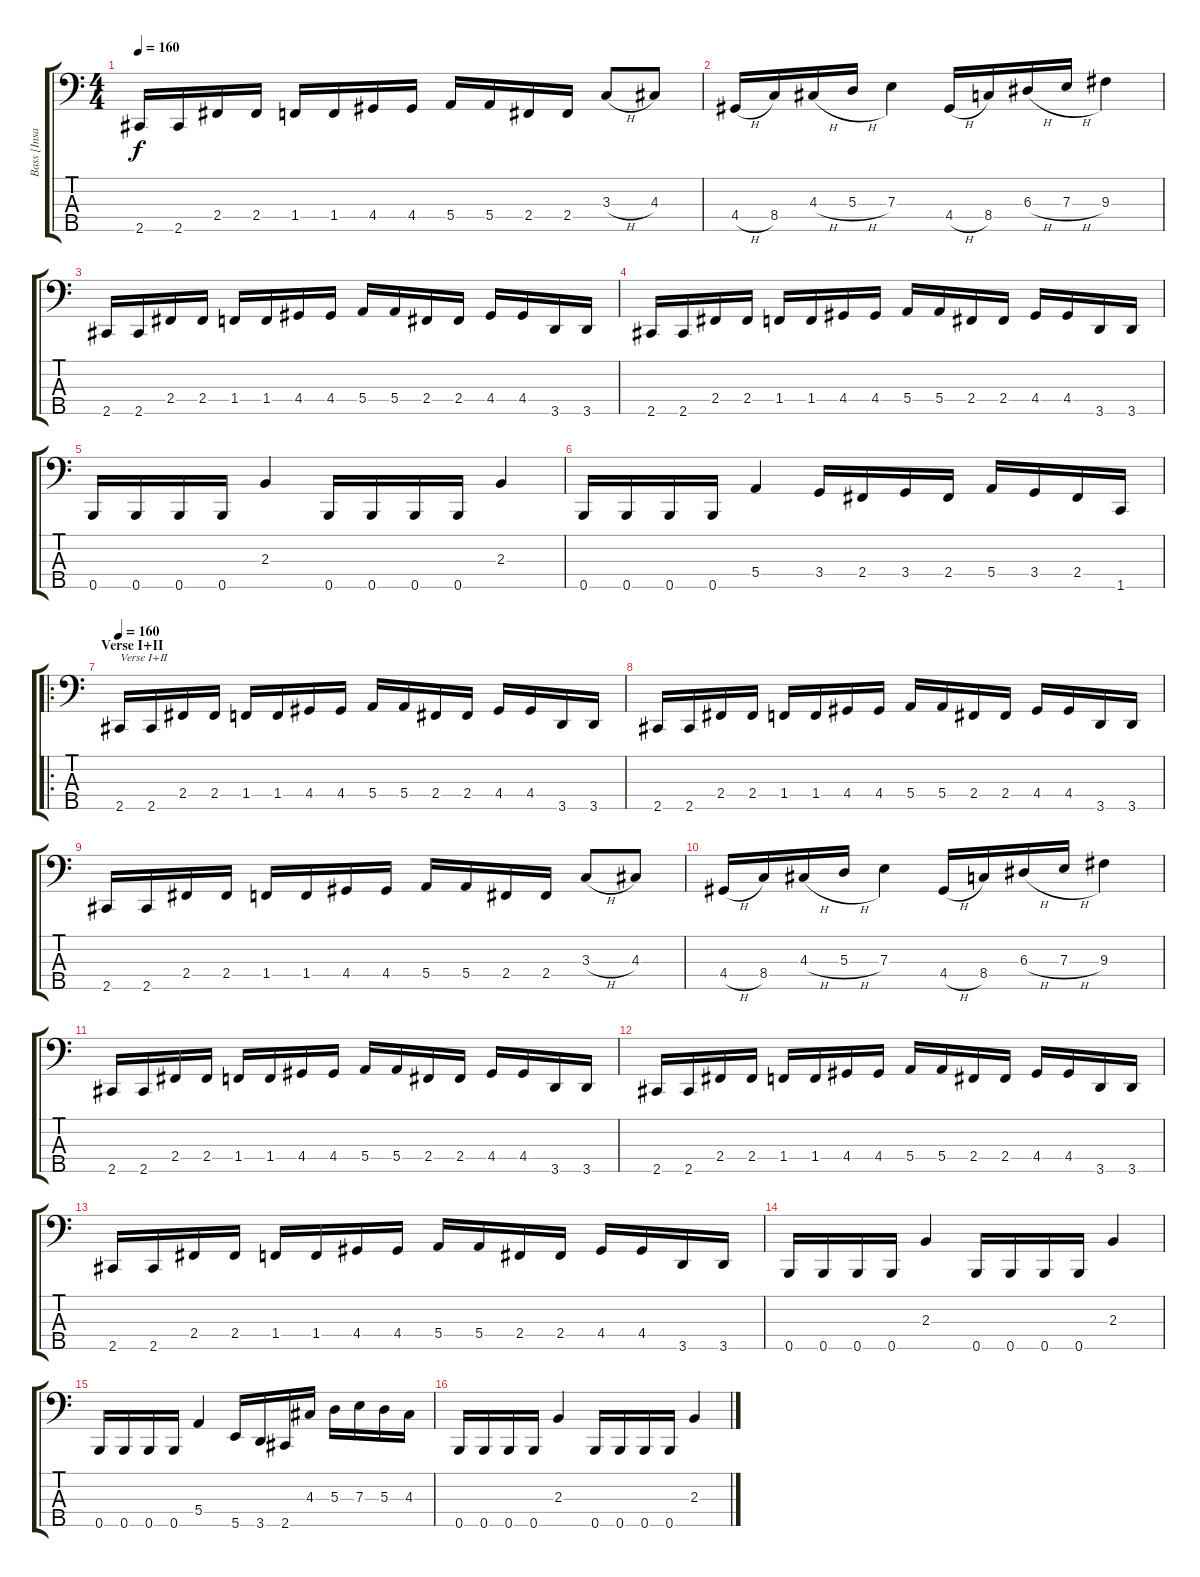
\track ("Bass [Insahn]" "Bass [Insa") {instrument electricbasspick}
\staff {score tabs}
\tuning (G2 D2 A1 E1 B0) {hide}
\ts (4 4)
\tempo 160
\clef f4
\ks c
2.5.16{dy f} 2.5.16 2.4.16 2.4.16 1.4.16 1.4.16 4.4.16 4.4.16 5.4.16 5.4.16 2.4.16 2.4.16 3.3{h}.8 4.3.8 |
4.4{h}.16 8.4.16 4.3{h}.16 5.3{h}.16 7.3.4 4.4{h}.16 8.4.16 6.3{h}.16 7.3{h}.16 9.3.4 |
2.5.16 2.5.16 2.4.16 2.4.16 1.4.16 1.4.16 4.4.16 4.4.16 5.4.16 5.4.16 2.4.16 2.4.16 4.4.16 4.4.16 3.5.16 3.5.16 |
2.5.16 2.5.16 2.4.16 2.4.16 1.4.16 1.4.16 4.4.16 4.4.16 5.4.16 5.4.16 2.4.16 2.4.16 4.4.16 4.4.16 3.5.16 3.5.16 |
0.5.16 0.5.16 0.5.16 0.5.16 2.3.4 0.5.16 0.5.16 0.5.16 0.5.16 2.3.4 |
0.5.16 0.5.16 0.5.16 0.5.16 5.4.4 3.4.16 2.4.16 3.4.16 2.4.16 5.4.16 3.4.16 2.4.16 1.5.16 |
\ro
\section ("" "Verse I+II")
\tempo 160
2.5.16{txt "Verse I+II"} 2.5.16 2.4.16 2.4.16 1.4.16 1.4.16 4.4.16 4.4.16 5.4.16 5.4.16 2.4.16 2.4.16 4.4.16 4.4.16 3.5.16 3.5.16 |
2.5.16 2.5.16 2.4.16 2.4.16 1.4.16 1.4.16 4.4.16 4.4.16 5.4.16 5.4.16 2.4.16 2.4.16 4.4.16 4.4.16 3.5.16 3.5.16 |
2.5.16 2.5.16 2.4.16 2.4.16 1.4.16 1.4.16 4.4.16 4.4.16 5.4.16 5.4.16 2.4.16 2.4.16 3.3{h}.8 4.3.8 |
4.4{h}.16 8.4.16 4.3{h}.16 5.3{h}.16 7.3.4 4.4{h}.16 8.4.16 6.3{h}.16 7.3{h}.16 9.3.4 |
2.5.16 2.5.16 2.4.16 2.4.16 1.4.16 1.4.16 4.4.16 4.4.16 5.4.16 5.4.16 2.4.16 2.4.16 4.4.16 4.4.16 3.5.16 3.5.16 |
2.5.16 2.5.16 2.4.16 2.4.16 1.4.16 1.4.16 4.4.16 4.4.16 5.4.16 5.4.16 2.4.16 2.4.16 4.4.16 4.4.16 3.5.16 3.5.16 |
2.5.16 2.5.16 2.4.16 2.4.16 1.4.16 1.4.16 4.4.16 4.4.16 5.4.16 5.4.16 2.4.16 2.4.16 4.4.16 4.4.16 3.5.16 3.5.16 |
0.5.16 0.5.16 0.5.16 0.5.16 2.3.4 0.5.16 0.5.16 0.5.16 0.5.16 2.3.4 |
0.5.16 0.5.16 0.5.16 0.5.16 5.4.4 5.5.16 3.5.16 2.5.16 4.3.16 5.3.16 7.3.16 5.3.16 4.3.16 |
0.5.16 0.5.16 0.5.16 0.5.16 2.3.4 0.5.16 0.5.16 0.5.16 0.5.16 2.3.4
